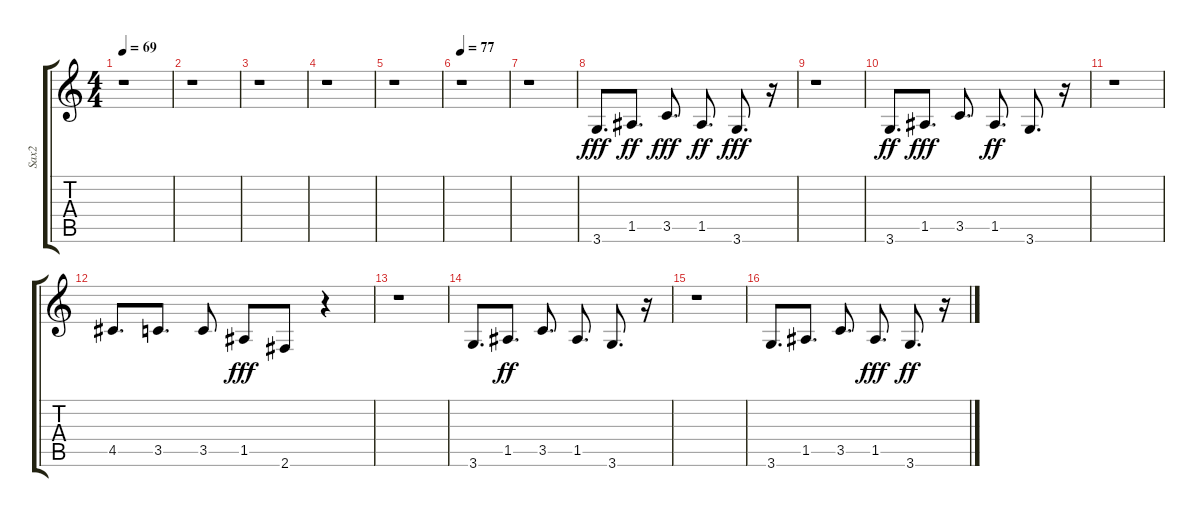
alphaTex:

\track ("Sax2" "Sax2") {instrument distortionguitar}
\staff {score tabs}
\tuning (E4 B3 G3 D3 A2 E2) {hide}
\ts (4 4)
\tempo 69
\clef g2
\ks c
r.1{dy f} |
r.1 |
r.1 |
r.1 |
r.1 |
\tempo 77
r.1 |
r.1 |
3.6.8{d dy fff} 1.5.8{d dy ff} 3.5.8{d dy fff} 1.5.8{d dy ff} 3.6.8{d dy fff} r.16 |
r.1 |
3.6.8{d dy ff} 1.5.8{d dy fff} 3.5.8{d} 1.5.8{d dy ff} 3.6.8{d} r.16 |
r.1 |
4.5.8{d} 3.5.8{d} 3.5.8 1.5.8{dy fff} 2.6.8 r.4 |
r.1 |
3.6.8{d} 1.5.8{d dy ff} 3.5.8{d} 1.5.8{d} 3.6.8{d} r.16 |
r.1 |
3.6.8{d} 1.5.8{d} 3.5.8{d} 1.5.8{d dy fff} 3.6.8{d dy ff} r.16
